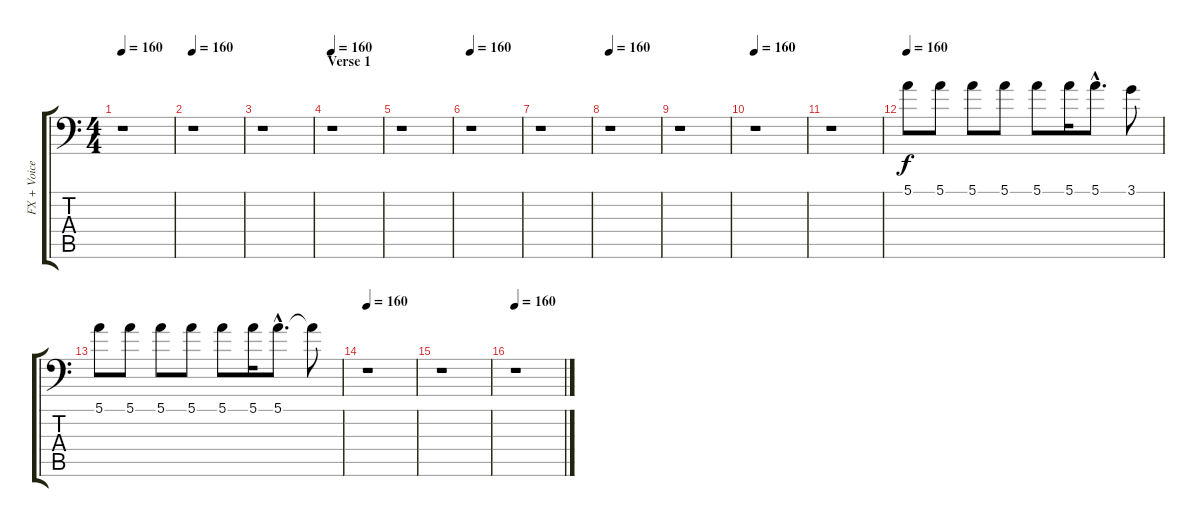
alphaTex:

\track ("FX + Voice" "FX + Voice") {instrument lead2sawtooth}
\staff {score tabs}
\tuning (E4 B3 G3 D3 A2 A1) {hide}
\ts (4 4)
\tempo 160
\clef f4
\ks c
r.1{dy f} |
\tempo 160
r.1 |
r.1 |
\section ("" "Verse 1")
\tempo 160
r.1 |
r.1 |
\tempo 160
r.1 |
r.1 |
\tempo 160
r.1 |
r.1 |
\tempo 160
r.1 |
r.1 |
\tempo 160
5.1.8{volume 16} 5.1.8 5.1.8 5.1.8 5.1.8 5.1.16 5.1{hac}.8{d} 3.1.8 |
5.1.8{volume 16} 5.1.8 5.1.8 5.1.8 5.1.8 5.1.16 5.1{hac}.8{d} 5.1{t}.8 |
\tempo 160
r.1 |
r.1 |
\tempo 160
r.1
